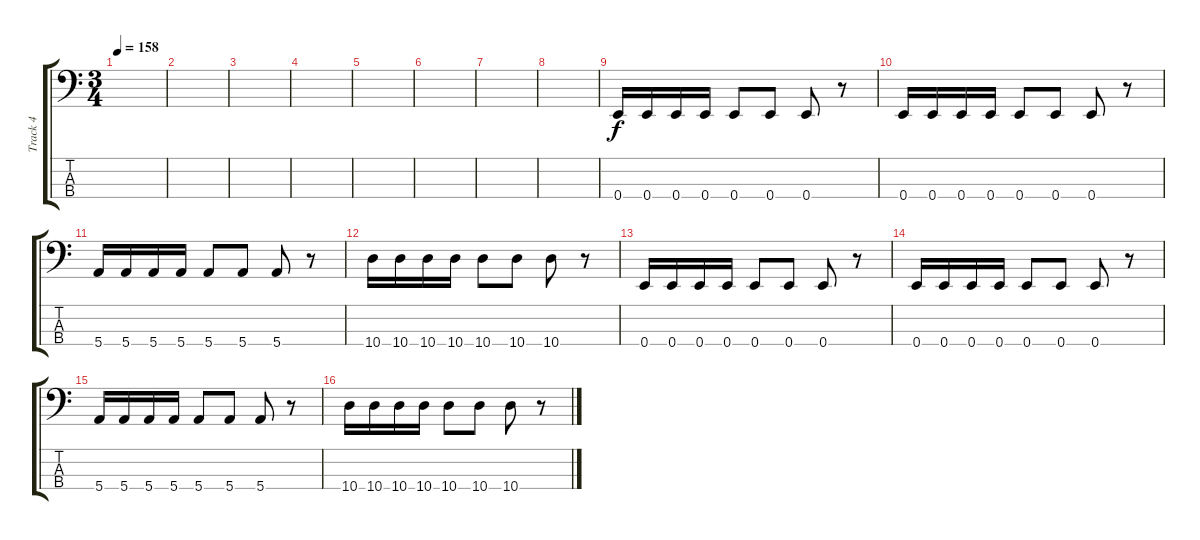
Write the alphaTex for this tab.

\track ("Track 4" "Track 4") {instrument electricbasspick}
\staff {score tabs}
\tuning (G2 D2 A1 E1) {hide}
\ts (3 4)
\tempo 158
\clef f4
\ks c
|
|
|
|
|
|
|
|
0.4.16 0.4.16 0.4.16 0.4.16 0.4.8 0.4.8 0.4.8 r.8 |
0.4.16 0.4.16 0.4.16 0.4.16 0.4.8 0.4.8 0.4.8 r.8 |
5.4.16 5.4.16 5.4.16 5.4.16 5.4.8 5.4.8 5.4.8 r.8 |
10.4.16 10.4.16 10.4.16 10.4.16 10.4.8 10.4.8 10.4.8 r.8 |
0.4.16 0.4.16 0.4.16 0.4.16 0.4.8 0.4.8 0.4.8 r.8 |
0.4.16 0.4.16 0.4.16 0.4.16 0.4.8 0.4.8 0.4.8 r.8 |
5.4.16 5.4.16 5.4.16 5.4.16 5.4.8 5.4.8 5.4.8 r.8 |
10.4.16 10.4.16 10.4.16 10.4.16 10.4.8 10.4.8 10.4.8 r.8
